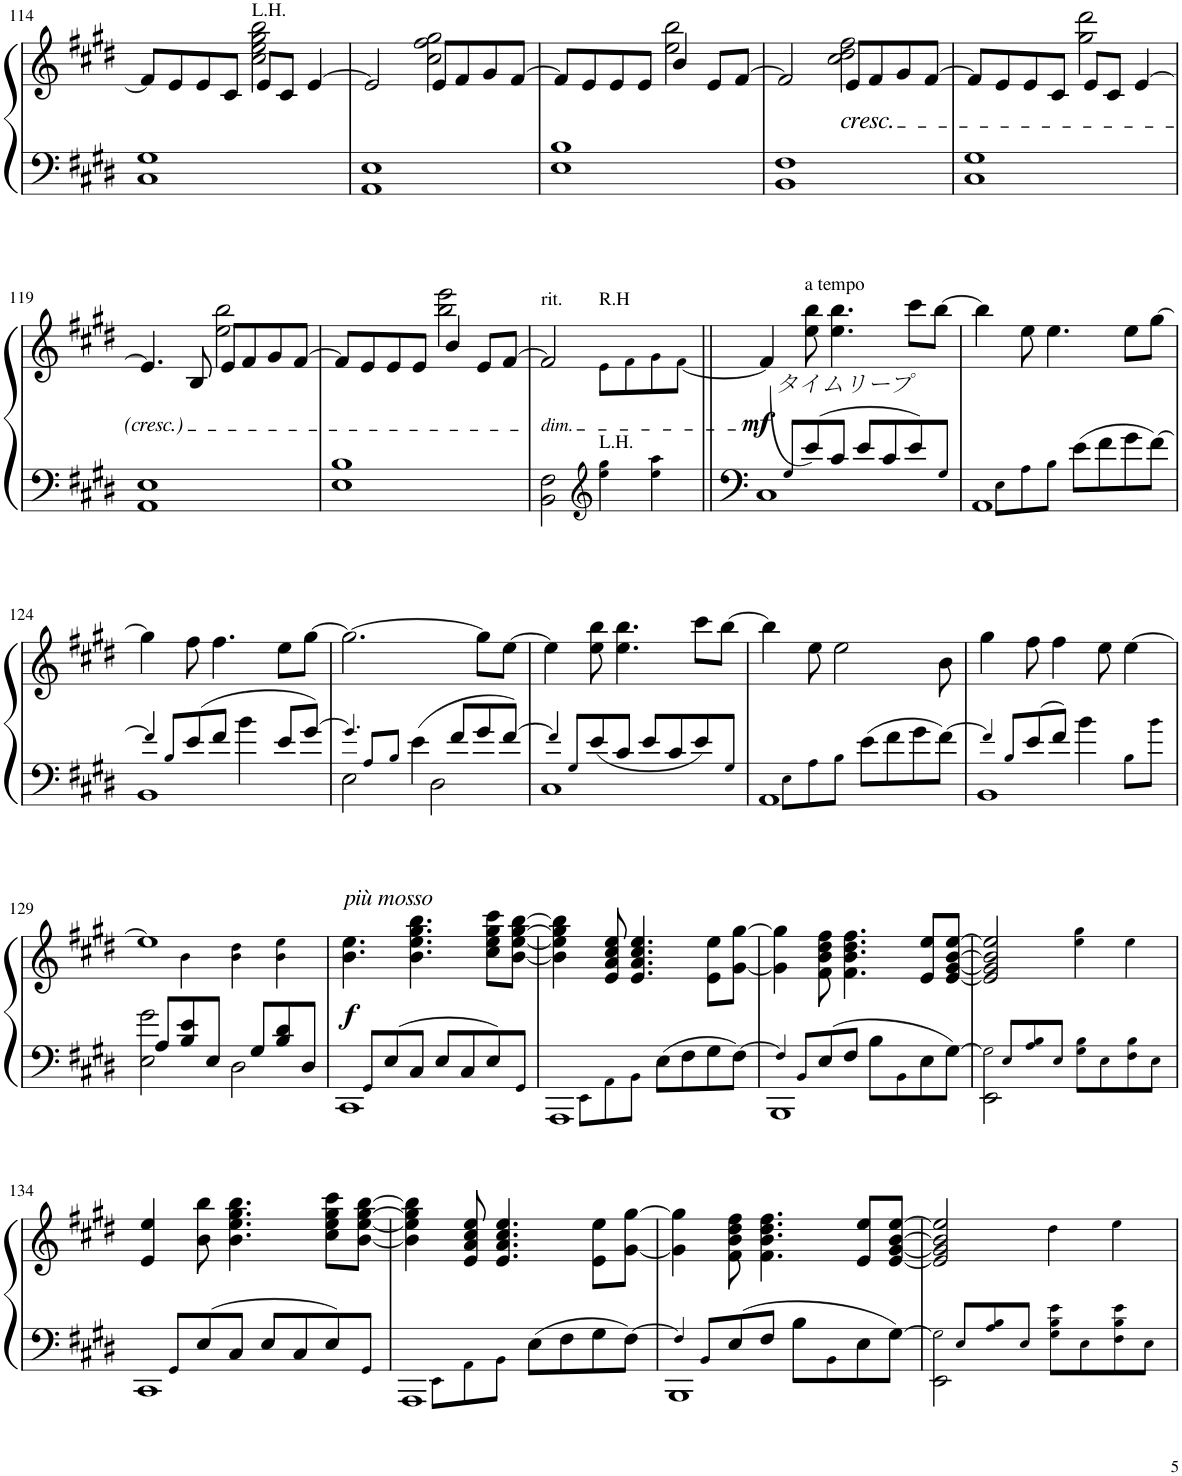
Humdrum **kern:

**kern	**kern	**dynam
*part1	*part1	*part1
*staff2	*staff1	*staff1/2
*I"Piano	*	*
*I'Pno.	*	*
!!LO:PB:g=z
*clefF4	*clefG2	*
*k[f#c#g#d#]	*k[f#c#g#d#]	*
*M4/4	*M4/4	*
=114	=114	=114
*	*^	*
1C# 1G#	8f#/L]	2ryy	.
.	8e/	.	.
.	8e/	.	.
.	8c#/J	.	.
!	!LO:TX:a:t=L.H.	!	!
.	8e/L	2cc#\ 2ee\ 2gg#\ 2bb\	.
.	8c#/J	.	.
.	[4e/	.	.
=115	=115	=115	=115
1AA 1E	2e/]	2ryy	.
.	8e/L	2cc#\ 2ff#\ 2gg#\	.
.	8f#/	.	.
.	8g#/	.	.
.	[8f#/J	.	.
=116	=116	=116	=116
1E 1B	8f#/L]	2ryy	.
.	8e/	.	.
.	8e/	.	.
.	8e/J	.	.
.	4b/	2ee\ 2bb\	.
.	8e/L	.	.
.	[8f#/J	.	.
=117	=117	=117	=117
1BB 1F#	2f#/]	2ryy	.
!	!LO:TX:b:i:t=cresc.	!	!
.	8e/L	2cc#\ 2dd#\ 2ff#\	.
.	8f#/	.	.
.	8g#/	.	.
.	[8f#/J	.	.
=118	=118	=118	=118
1C# 1G#	8f#/L]	2ryy	.
.	8e/	.	.
.	8e/	.	.
.	8c#/J	.	.
.	8e/L	2gg#\ 2ddd#\	.
.	8c#/J	.	.
.	[4e/	.	.
!!LO:LB:g=z	!!
=119	=119	=119	=119
1AA 1E	4.e/]	2ryy	.
.	8B/	.	.
.	8e/L	2ee\ 2bb\	.
.	8f#/	.	.
.	8g#/	.	.
.	[8f#/J	.	.
=120	=120	=120	=120
1E 1B	8f#/L]	2ryy	.
.	8e/	.	.
.	8e/	.	.
.	8e/J	.	.
.	4b/	2bb\ 2eee\	.
.	8e/L	.	.
.	[8f#/J	.	.
=121	=121	=121	=121
*^	*	*	*
!	!	!LO:TX:a:t=rit.	!	!
!	!	!LO:TX:b:i:t=dim.	!	!
2BB\ 2F#\	2ryy	2f#/]	2ryy	.
*clefG2	*	*	*	*
!	!	!LO:TX:a:t=R.H	!	!
!LO:TX:a:t=L.H.	!	!	!	!
4ee!\ 4gg#!\	2ryy	2ryy	8e!\L	.
.	.	.	8f#!\	.
4ee!\ 4aa!\	.	.	8g#!\	.
.	.	.	[8f#!\J	.
=122||	=122||	=122||	=122||	=122||
!	!	!LO:TX:b:i:t=タイムリープ	!	!
!	!	!	!	!LO:DY:b
*	*	*v	*v	*
8ryy	1C#	(<4f#/]	mf
8G#!/L	.	.	.
!	!	!LO:TX:a:t=a tempo	!
8e/)	.	8ee\ 8bb\	.
8c#/J	.	4.ee\ 4.bb\	.
8e/L	.	.	.
8c#/	.	.	.
8e/	.	8ccc#\L	.
8G#!/J	.	[8bb\J	.
=123	=123	=123	=123
8ryy	1AA	4bb\]	.
8E!\L	.	.	.
8A!\	.	8ee\	.
8B!\J	.	4.ee\	.
8e\L	.	.	.
8f#\	.	.	.
8g#\	.	8ee\L	.
[>8f#\J	.	[8gg#\J	.
!!LO:LB:g=z
=124	=124	=124	=124
*	*^	*	*
8ryy	1BB	4f#!/]	4gg#\]	.
8B!/L	.	.	.	.
8e/	.	2.ryy	8ff#\	.
8f#/J	.	.	4.ff#\	.
4b\	.	.	.	.
8e/L	.	.	8ee\L	.
[>8g#/J	.	.	[8gg#\J	.
=125	=125	=125	=125	=125
8ryy	2E\	4.g#!/]	2.gg#\_	.
8A!/L	.	.	.	.
8B!/J	.	.	.	.
4e\	.	8ryy	.	.
.	2D#\	2ryy	.	.
8f#/L	.	.	.	.
8g#/	.	.	8gg#\L]	.
[>8f#/J	.	.	[8ee\J	.
=126	=126	=126	=126	=126
8ryy	1C#	4f#!/]	4ee\]	.
8G#!/L	.	.	.	.
8e/	.	4ryy	8ee\ 8bb\	.
8c#/J	.	.	4.ee\ 4.bb\	.
8e/L	.	2ryy	.	.
8c#/	.	.	.	.
8e/	.	.	8ccc#\L	.
8G#!/J	.	.	[8bb\J	.
*	*v	*v	*	*
=127	=127	=127	=127
8ryy	1AA	4bb\]	.
8E!\L	.	.	.
8A!\	.	8ee\	.
8B!\J	.	2ee\	.
8e\L	.	.	.
8f#\	.	.	.
8g#\	.	.	.
[>8f#\J	.	8b\	.
=128	=128	=128	=128
*	*^	*	*
8ryy	1BB	4f#!/]	4gg#\	.
8B!/L	.	.	.	.
8e/	.	4ryy	8ff#\	.
8f#/J	.	.	4ff#\	.
4b\	.	2ryy	.	.
.	.	.	8ee\	.
8B!\L	.	.	[4ee\	.
8b!\J	.	.	.	.
*	*v	*v	*	*
!!LO:LB:g=z
=129	=129	=129	=129
*	*	*^	*
8ryy	2E\ 2g#\	1ee]	4ryy	.
8A/L	.	.	.	.
8B/ 8e/	.	.	4b!\	.
8E/J	.	.	.	.
8ryy	2D#\	.	4b!\ 4dd#!\	.
8G#/L	.	.	.	.
8B/ 8d#/	.	.	4b!\ 4ee!\	.
8D#/J	.	.	.	.
*	*	*v	*v	*
=130	=130	=130	=130
!	!	!LO:TX:a:i:t=più mosso	!
!	!	!	!LO:DY:b
8ryy	1CC#	4.b\ 4.ee\	f
8GG#!/L	.	.	.
8E/	.	.	.
8C#/J	.	4.b\ 4.ee\ 4.gg#\ 4.bb\	.
8E/L	.	.	.
8C#/	.	.	.
8E/	.	8cc#\ 8ee\ 8gg#\ 8ccc#\L	.
8GG#!/J	.	[8b\ [8ee\ [8gg#\ [8bb\J	.
=131	=131	=131	=131
8ryy	1AAA	4b\] 4ee\] 4gg#\] 4bb\]	.
8EE!\L	.	.	.
8AA!\	.	8e/ 8a/ 8cc#/ 8ee/	.
8BB!\J	.	4.e/ 4.a/ 4.cc#/ 4.ee/	.
8E\L	.	.	.
8F#\	.	.	.
8G#\	.	8e\ 8ee\L	.
[>8F#\J	.	[8g#\ [8gg#\J	.
=132	=132	=132	=132
*	*^	*	*
8ryy	1BBB	4F#!/]	4g#\] 4gg#\]	.
8BB!/L	.	.	.	.
8E/	.	2.ryy	8f#\ 8b\ 8dd#\ 8ff#\	.
8F#/J	.	.	4.f#\ 4.b\ 4.dd#\ 4.ff#\	.
8B\L	.	.	.	.
8BB!\	.	.	.	.
8E\	.	.	8e/ 8ee/L	.
[>8G#\J	.	.	[8e/ [8g#/ [8b/ [8ee/J	.
*	*v	*v	*	*
=133	=133	=133	=133
8ryy	2EE\ 2G#!\]	2e/] 2g#/] 2b/] 2ee/]	.
8E!/L	.	.	.
8A!/ 8B!/	.	.	.
8E!/J	.	.	.
8G#!\ 8B!\L	2ryy	4ee!\ 4gg#!\	.
8E!\	.	.	.
8F#!\ 8B!\	.	4ee!\	.
8E!\J	.	.	.
!!LO:LB:g=z
=134	=134	=134	=134
8ryy	1CC#	4e/ 4ee/	.
8GG#!/L	.	.	.
8E/	.	8b\ 8bb\	.
8C#/J	.	4.b\ 4.ee\ 4.gg#\ 4.bb\	.
8E/L	.	.	.
8C#/	.	.	.
8E/	.	8cc#\ 8ee\ 8gg#\ 8ccc#\L	.
8GG#!/J	.	[8b\ [8ee\ [8gg#\ [8bb\J	.
=135	=135	=135	=135
8ryy	1AAA	4b\] 4ee\] 4gg#\] 4bb\]	.
8EE!\L	.	.	.
8AA!\	.	8e/ 8a/ 8cc#/ 8ee/	.
8BB!\J	.	4.e/ 4.a/ 4.cc#/ 4.ee/	.
8E\L	.	.	.
8F#\	.	.	.
8G#\	.	8e\ 8ee\L	.
[>8F#\J	.	[8g#\ [8gg#\J	.
=136	=136	=136	=136
*	*^	*	*
8ryy	1BBB	4F#!/]	4g#\] 4gg#\]	.
8BB!/L	.	.	.	.
8E/	.	2.ryy	8f#\ 8b\ 8dd#\ 8ff#\	.
8F#/J	.	.	4.f#\ 4.b\ 4.dd#\ 4.ff#\	.
8B\L	.	.	.	.
8BB!\	.	.	.	.
8E\	.	.	8e/ 8ee/L	.
[>8G#\J	.	.	[8e/ [8g#/ [8b/ [8ee/J	.
*	*v	*v	*	*
=137	=137	=137	=137
8ryy	2EE\ 2G#!\]	2e/] 2g#/] 2b/] 2ee/]	.
8E!/L	.	.	.
8A!/ 8B!/	.	.	.
8E!/J	.	.	.
8G#!\ 8B!\ 8e!\L	2ryy	4dd#!\	.
8E!\	.	.	.
8F#!\ 8B!\ 8e!\	.	4ee!\	.
8E!\J	.	.	.
*v	*v	*	*
=	=	=
*-	*-	*-
